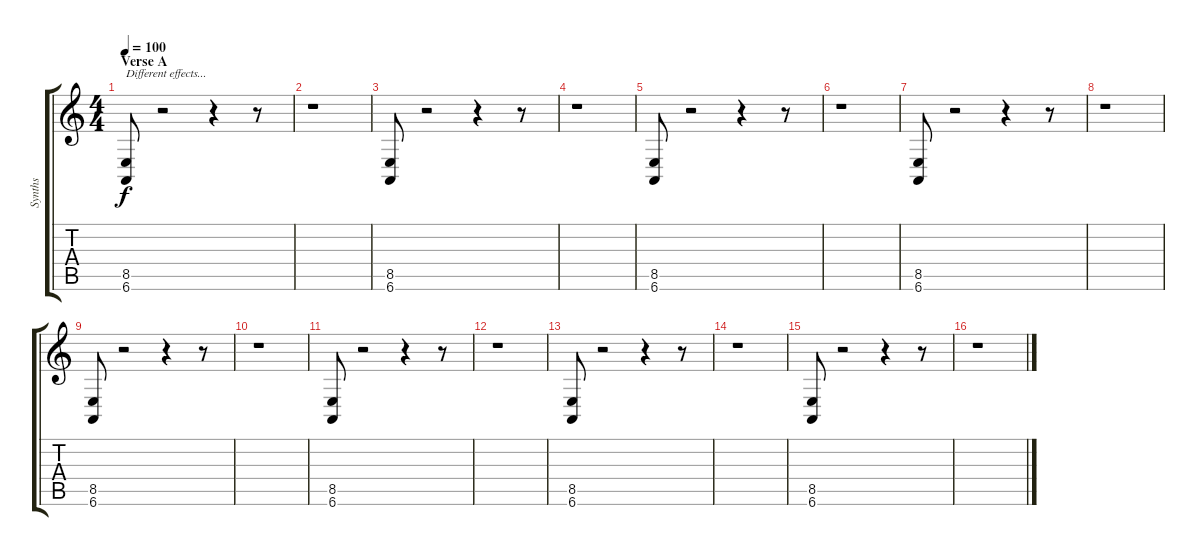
\track ("Synths" "Synths") {instrument stringensemble1}
\staff {score tabs}
\tuning (Eb4 Bb3 Gb3 Db3 Ab2 Eb2) {hide}
\ts (4 4)
\section ("" "Verse A")
\tempo 100
\clef g2
\ks c
(8.5 6.6).8{txt "Different effects..." dy f} r.2 r.4 r.8 |
r.1 |
(8.5 6.6).8 r.2 r.4 r.8 |
r.1 |
(8.5 6.6).8 r.2 r.4 r.8 |
r.1 |
(8.5 6.6).8 r.2 r.4 r.8 |
r.1 |
(8.5 6.6).8 r.2 r.4 r.8 |
r.1 |
(8.5 6.6).8 r.2 r.4 r.8 |
r.1 |
(8.5 6.6).8 r.2 r.4 r.8 |
r.1 |
(8.5 6.6).8 r.2 r.4 r.8 |
r.1
